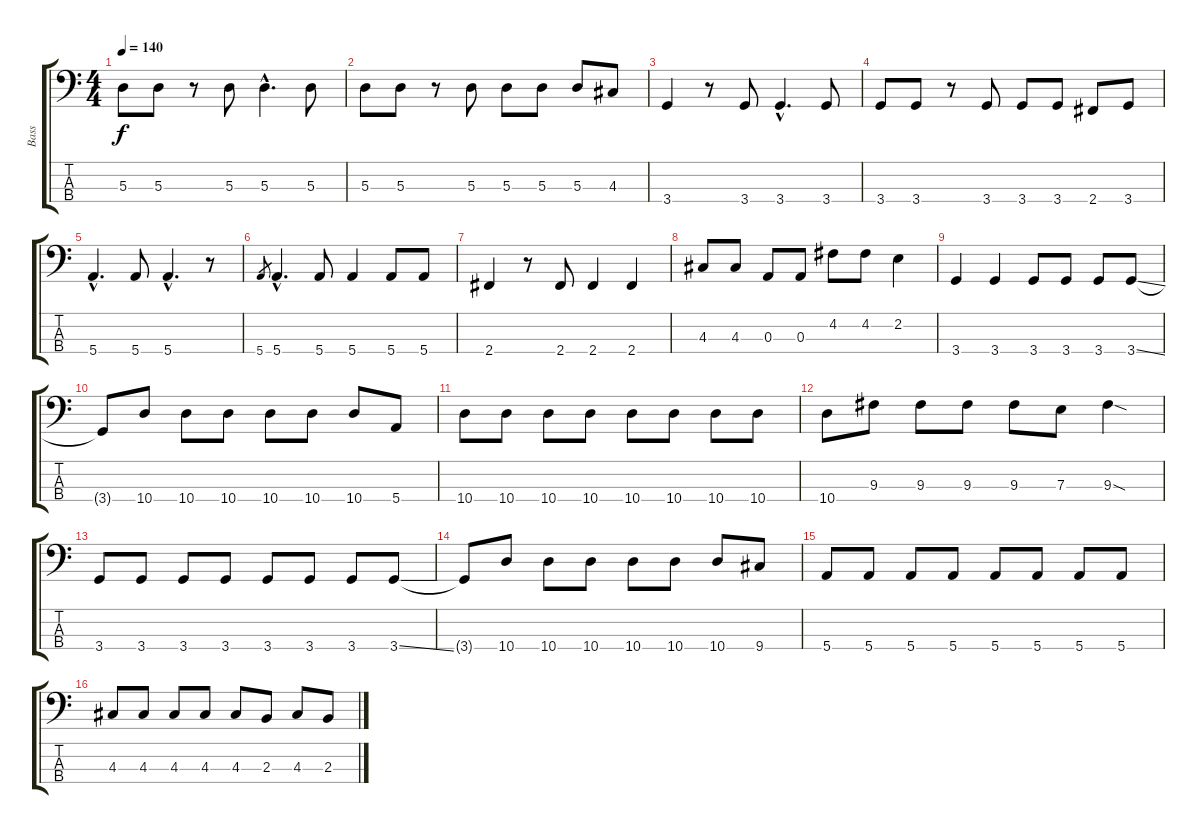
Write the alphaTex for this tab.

\track ("Bass" "Bass") {instrument electricbassfinger}
\staff {score tabs}
\tuning (G2 D2 A1 E1) {hide}
\ts (4 4)
\tempo 140
\clef f4
\ks c
5.3.8{dy f} 5.3.8 r.8 5.3.8 5.3{hac}.4{d} 5.3.8 |
5.3.8 5.3.8 r.8 5.3.8 5.3.8 5.3.8 5.3.8 4.3.8 |
3.4.4 r.8 3.4.8 3.4{hac}.4{d} 3.4.8 |
3.4.8 3.4.8 r.8 3.4.8 3.4.8 3.4.8 2.4.8 3.4.8 |
5.4{hac}.4{d} 5.4.8 5.4{hac}.4{d} r.8 |
5.4.8{gr} 5.4{hac}.4{d} 5.4.8 5.4.4 5.4.8 5.4.8 |
2.4.4 r.8 2.4.8 2.4.4 2.4.4 |
4.3.8 4.3.8 0.3.8 0.3.8 4.2.8 4.2.8 2.2.4 |
3.4.4 3.4.4 3.4.8 3.4.8 3.4.8 3.4{ss}.8 |
3.4{t}.8 10.4.8 10.4.8 10.4.8 10.4.8 10.4.8 10.4.8 5.4.8 |
10.4.8 10.4.8 10.4.8 10.4.8 10.4.8 10.4.8 10.4.8 10.4.8 |
10.4.8 9.3.8 9.3.8 9.3.8 9.3.8 7.3.8 9.3{sod}.4 |
3.4.8 3.4.8 3.4.8 3.4.8 3.4.8 3.4.8 3.4.8 3.4{ss}.8 |
3.4{t}.8 10.4.8 10.4.8 10.4.8 10.4.8 10.4.8 10.4.8 9.4.8 |
5.4.8 5.4.8 5.4.8 5.4.8 5.4.8 5.4.8 5.4.8 5.4.8 |
4.3.8 4.3.8 4.3.8 4.3.8 4.3.8 2.3.8 4.3.8 2.3.8
